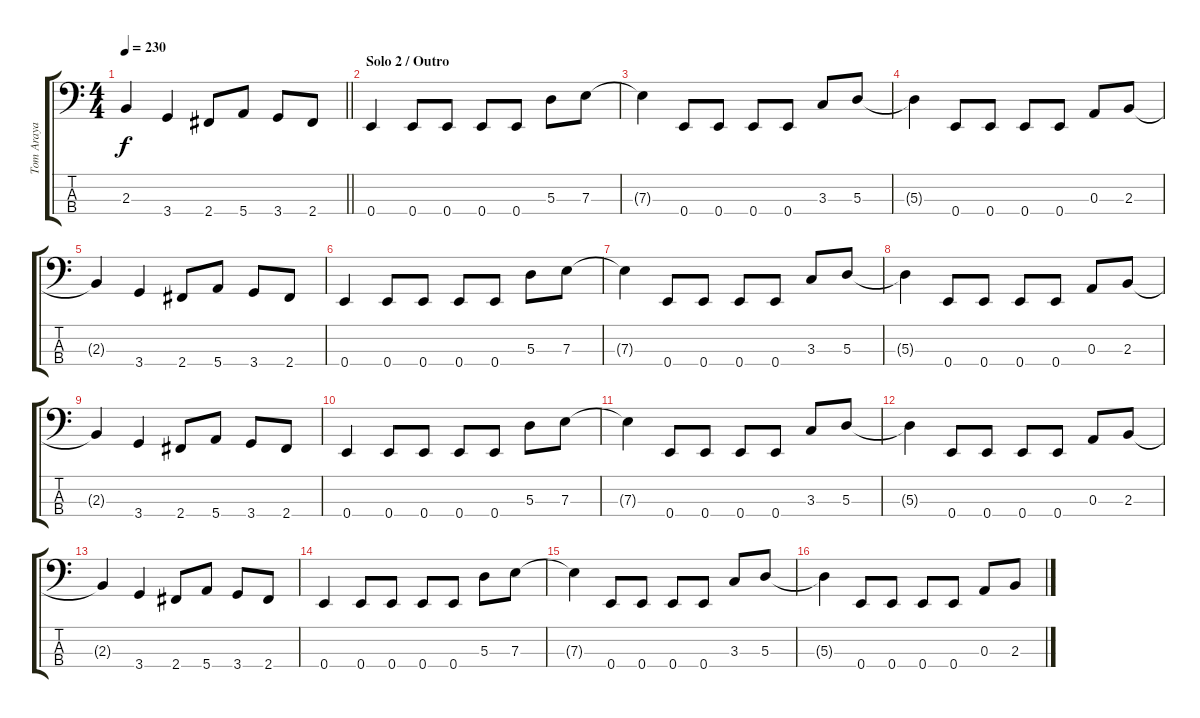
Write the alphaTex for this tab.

\track ("Tom Araya" "Tom Araya") {instrument electricbassfinger}
\staff {score tabs}
\tuning (G2 D2 A1 E1) {hide}
\ts (4 4)
\tempo 230
\clef f4
\barLineRight lightlight
\ks c
2.3{t}.4{dy f} 3.4.4 2.4.8 5.4.8 3.4.8 2.4.8 |
\section ("" "Solo 2 / Outro")
0.4.4 0.4.8 0.4.8 0.4.8 0.4.8 5.3.8 7.3.8 |
7.3{t}.4 0.4.8 0.4.8 0.4.8 0.4.8 3.3.8 5.3.8 |
5.3{t}.4 0.4.8 0.4.8 0.4.8 0.4.8 0.3.8 2.3.8 |
2.3{t}.4 3.4.4 2.4.8 5.4.8 3.4.8 2.4.8 |
0.4.4 0.4.8 0.4.8 0.4.8 0.4.8 5.3.8 7.3.8 |
7.3{t}.4 0.4.8 0.4.8 0.4.8 0.4.8 3.3.8 5.3.8 |
5.3{t}.4 0.4.8 0.4.8 0.4.8 0.4.8 0.3.8 2.3.8 |
2.3{t}.4 3.4.4 2.4.8 5.4.8 3.4.8 2.4.8 |
0.4.4 0.4.8 0.4.8 0.4.8 0.4.8 5.3.8 7.3.8 |
7.3{t}.4 0.4.8 0.4.8 0.4.8 0.4.8 3.3.8 5.3.8 |
5.3{t}.4 0.4.8 0.4.8 0.4.8 0.4.8 0.3.8 2.3.8 |
2.3{t}.4 3.4.4 2.4.8 5.4.8 3.4.8 2.4.8 |
0.4.4 0.4.8 0.4.8 0.4.8 0.4.8 5.3.8 7.3.8 |
7.3{t}.4 0.4.8 0.4.8 0.4.8 0.4.8 3.3.8 5.3.8 |
5.3{t}.4 0.4.8 0.4.8 0.4.8 0.4.8 0.3.8 2.3.8
